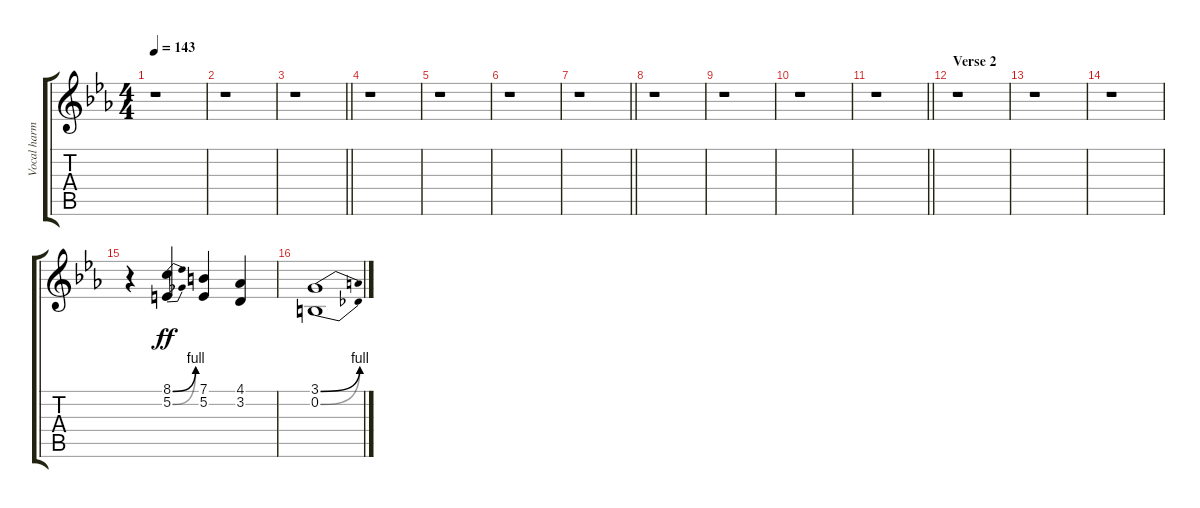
\track ("Vocal harmony" "Vocal harm") {instrument altosax}
\staff {score tabs}
\tuning (E4 B3 G3 D3 A2 E2) {hide}
\ts (4 4)
\tempo 143
\clef g2
\ks cminor
r.1{dy f} |
r.1 |
\barLineRight lightlight
r.1 |
r.1 |
r.1 |
r.1 |
\barLineRight lightlight
r.1 |
r.1 |
r.1 |
r.1 |
\barLineRight lightlight
r.1 |
\section ("" "Verse 2")
r.1 |
r.1 |
r.1 |
r.4 (8.1{be (bend 0 0 60 4)} 5.2{be (bend 0 0 60 4)}).4{dy ff} (7.1 5.2).4 (4.1 3.2).4 |
(3.1{be (bend 0 0 60 4)} 0.2{be (bend 0 0 60 4)}).1
